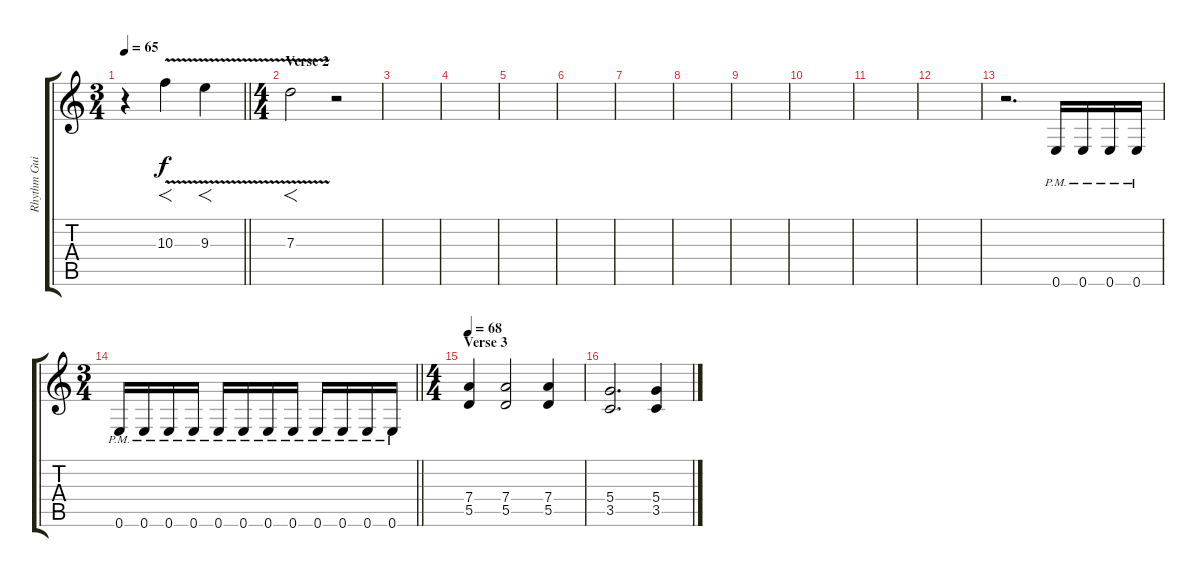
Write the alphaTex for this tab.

\track ("Rhythm Guitar" "Rhythm Gui") {instrument distortionguitar}
\staff {score tabs}
\tuning (E4 B3 G3 D3 A2 E2) {hide}
\ts (3 4)
\tempo 65
\clef g2
\barLineRight lightlight
\ks c
r.4{dy f} 10.3{v}.4{f} 9.3{v}.4{f} |
\ts (4 4)
\section ("" "Verse 2")
7.3{v}.2{f} r.2 |
|
|
|
|
|
|
|
|
|
|
r.2{d} 0.6{pm}.16 0.6{pm}.16 0.6{pm}.16 0.6{pm}.16 |
\ts (3 4)
\barLineRight lightlight
0.6{pm}.16 0.6{pm}.16 0.6{pm}.16 0.6{pm}.16 0.6{pm}.16 0.6{pm}.16 0.6{pm}.16 0.6{pm}.16 0.6{pm}.16 0.6{pm}.16 0.6{pm}.16 0.6{pm}.16 |
\ts (4 4)
\section ("" "Verse 3")
\tempo 68
(7.4 5.5).4 (7.4 5.5).2 (7.4 5.5).4 |
(5.4 3.5).2{d} (5.4 3.5).4
